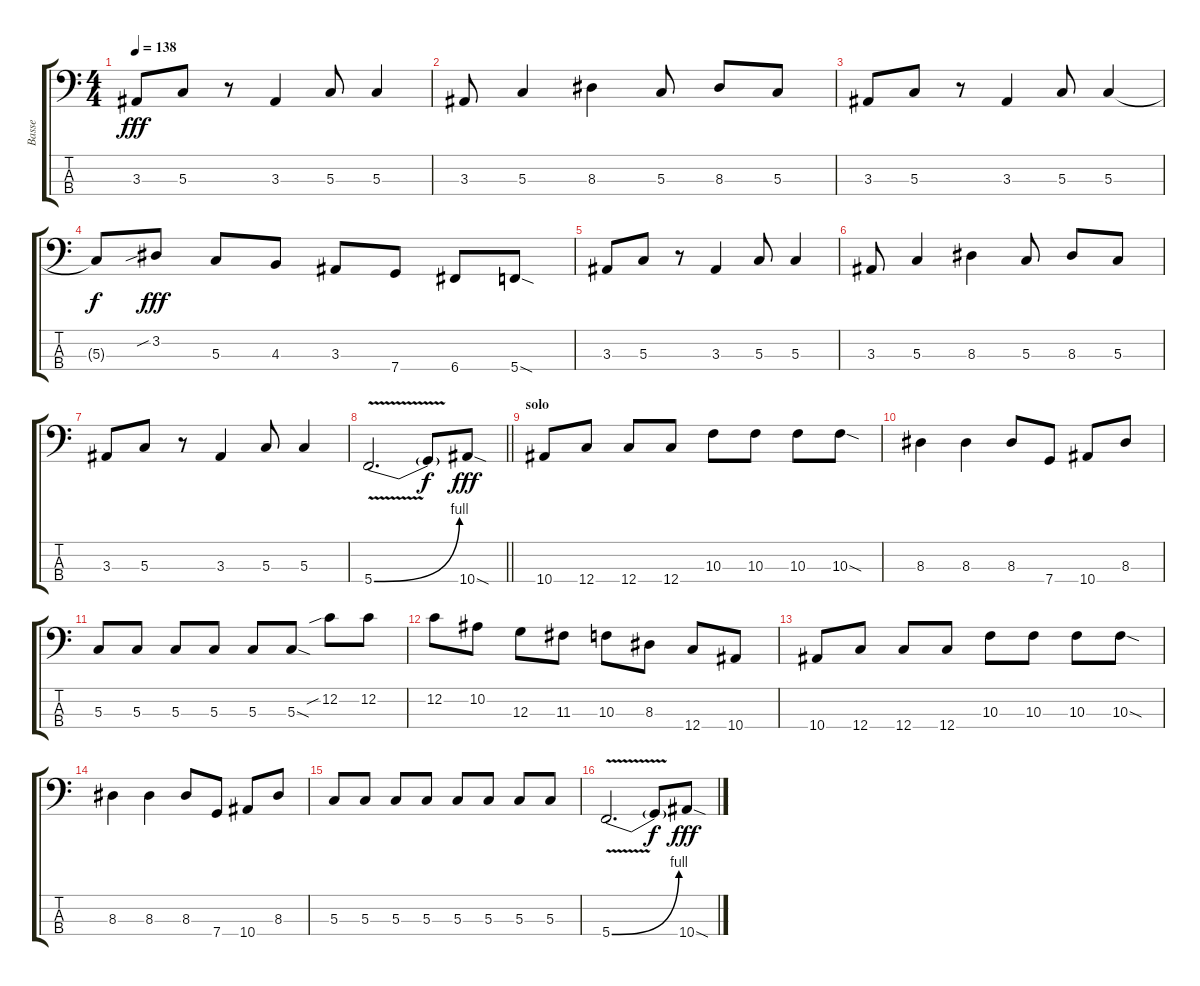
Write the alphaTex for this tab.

\track ("Basse" "Basse") {instrument electricbassfinger}
\staff {score tabs}
\tuning (F2 C2 G1 C1) {hide}
\ts (4 4)
\tempo 138
\clef f4
\ks c
3.3.8{dy fff} 5.3.8 r.8 3.3.4 5.3.8 5.3.4 |
3.3.8 5.3.4 8.3.4 5.3.8 8.3.8 5.3.8 |
3.3.8 5.3.8 r.8 3.3.4 5.3.8 5.3.4 |
5.3{t}.8{dy f} 3.2{sib}.8{dy fff} 5.3.8 4.3.8 3.3.8 7.4.8 6.4.8 5.4{sod}.8 |
3.3.8 5.3.8 r.8 3.3.4 5.3.8 5.3.4 |
3.3.8 5.3.4 8.3.4 5.3.8 8.3.8 5.3.8 |
3.3.8 5.3.8 r.8 3.3.4 5.3.8 5.3.4 |
\barLineRight lightlight
5.4{be (bend 0 0 60 4) v}.2{d} 5.4{t}.8{dy f} 10.4{sod}.8{dy fff} |
\section ("" "solo")
10.4.8 12.4.8 12.4.8 12.4.8 10.3.8 10.3.8 10.3.8 10.3{sod}.8 |
8.3.4 8.3.4 8.3.8 7.4.8 10.4.8 8.3.8 |
5.3.8 5.3.8 5.3.8 5.3.8 5.3.8 5.3{sod}.8 12.2{sib}.8 12.2.8 |
12.2.8 10.2.8 12.3.8 11.3.8 10.3.8 8.3.8 12.4.8 10.4.8 |
10.4.8 12.4.8 12.4.8 12.4.8 10.3.8 10.3.8 10.3.8 10.3{sod}.8 |
8.3.4 8.3.4 8.3.8 7.4.8 10.4.8 8.3.8 |
5.3.8 5.3.8 5.3.8 5.3.8 5.3.8 5.3.8 5.3.8 5.3.8 |
5.4{be (bend 0 0 60 4) v}.2{d} 5.4{t}.8{dy f} 10.4{sod}.8{dy fff}
